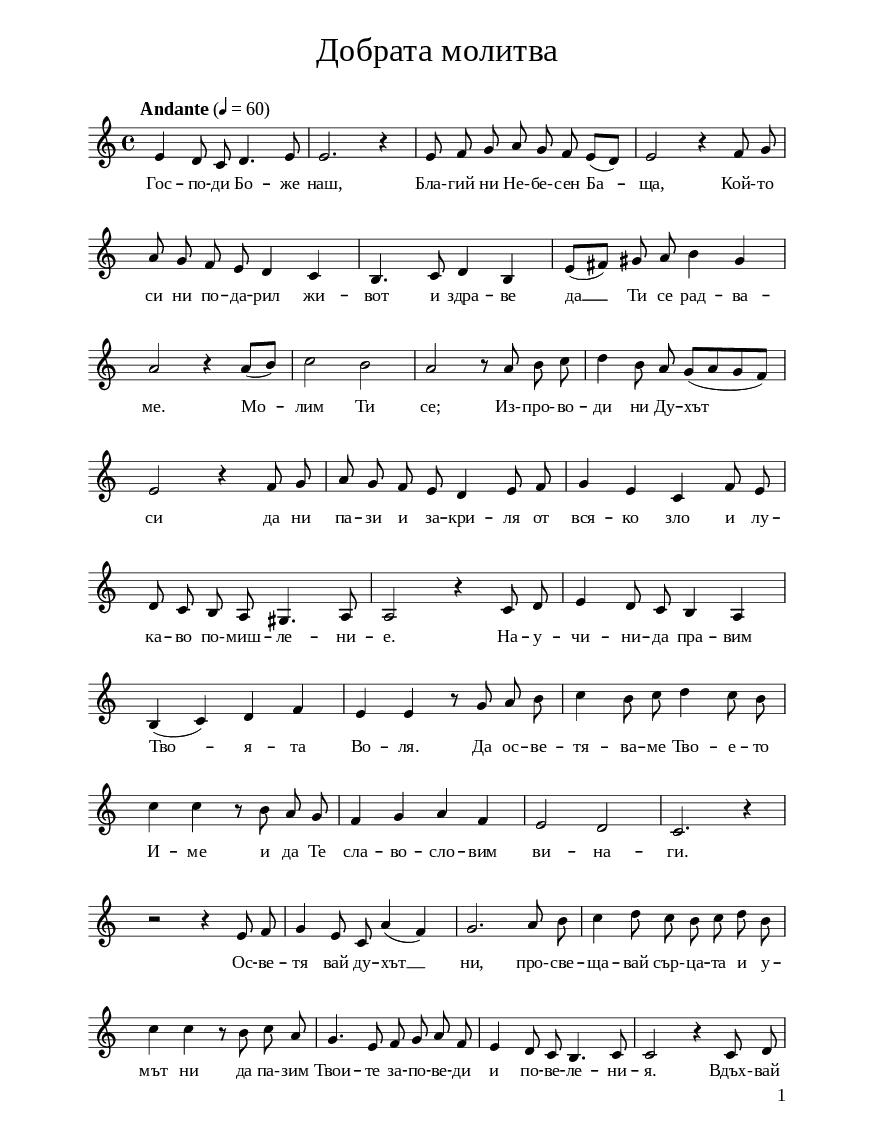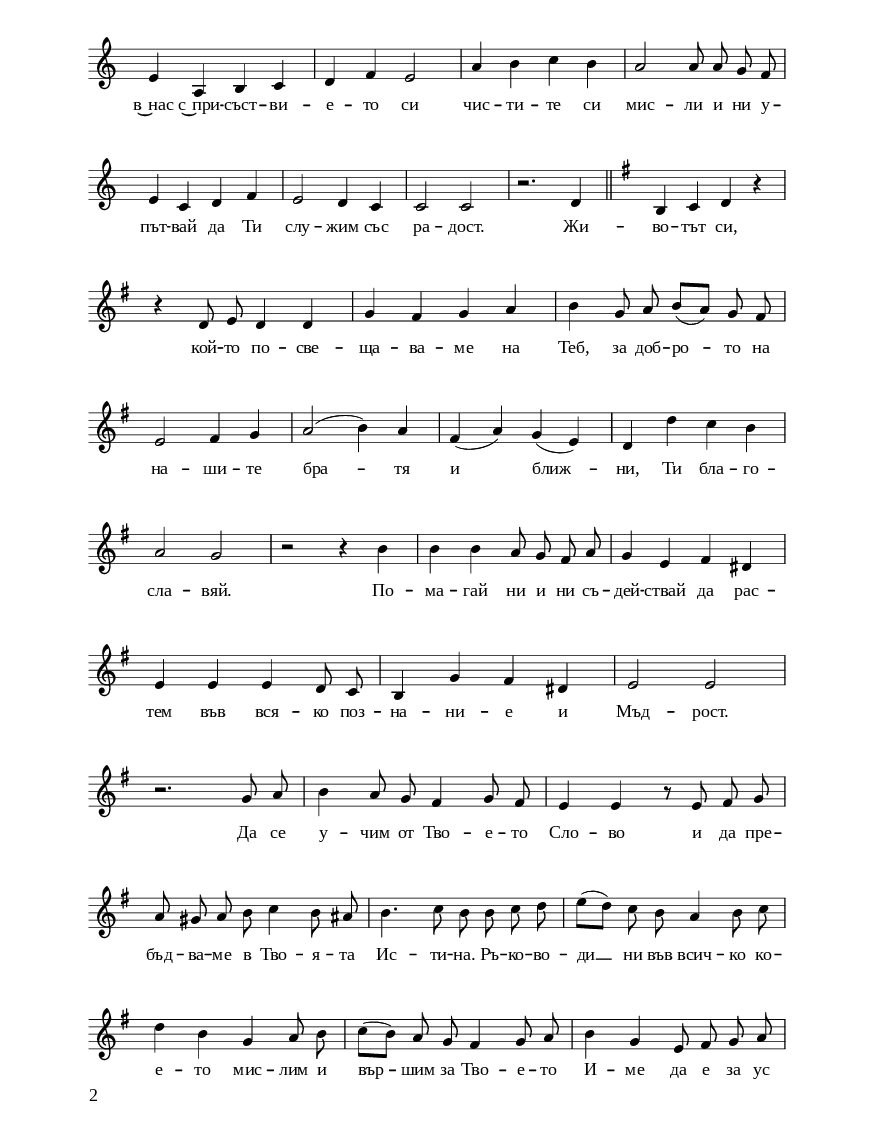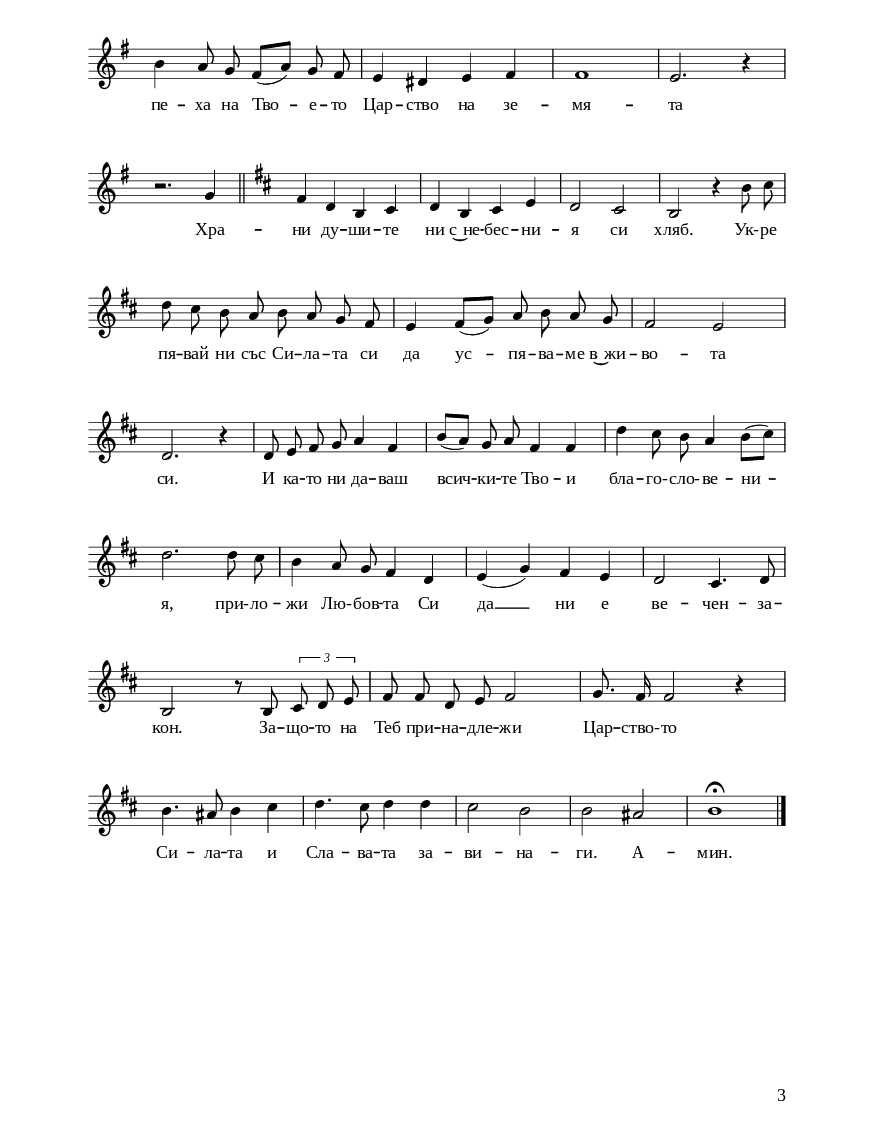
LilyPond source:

\version "2.24.2"

% include paper part and global functions
\include "include/globals.ily"

\bookpart {
    \label #'ref253
  \tocItem \markup "Добрата молитва "
  \include "include/bookpart-paper.ily"
  \score {
    \include "include/score-layout.ily"

    \new Voice  \absolute {
      \clef treble
      \key c \major
      \time 4/4
      \tempoFunc "Andante" 4 "60"
      \autoBeamOff
      e'4  d'8  c'8  d'4.
      e'8 | % 2
      e'2. r4 | % 3
      e'8  f'8  g'8  a'8  g'8
      f'8  e'8 ( [  d'8 ) ] | % 4
      e'2 r4  f'8  g'8 \break | % 5
      a'8  g'8  f'8  e'8  d'4
      c'4 | % 6
      b4.  c'8  d'4  b4 | % 7
      e'8 ( [  fis'8 ) ]  gis'8  a'8
      b'4  gis'4 | \break % 8 
      a'2 r4  a'8 ( [  b'8 ) ] | % 9
      c''2  b'2 |
      a'2 r8  a'8  b'8  c''8 | % 11
      d''4  b'8  a'8  g'8 ( [  a'8
      g'8  f'8 ) ] | \break % 12
      e'2 r4  f'8  g'8 | % 13
      a'8  g'8  f'8  e'8  d'4
      e'8  f'8 | % 14
      g'4  e'4  c'4  f'8  e'8 | \break % 15
      d'8  c'8  b8  a8  gis4.
      a8 | % 16
      a2 r4  c'8  d'8 | % 17
      e'4  d'8  c'8  b4  a4 | \break % 18
      b4 (  c'4 )  d'4  f'4 | % 19
      e'4  e'4 r8  g'8  a'8  b'8 |

      c''4  b'8  c''8  d''4
      c''8  b'8 |  \break % 21
      c''4  c''4 r8  b'8  a'8
      g'8 | % 22
      f'4  g'4  a'4  f'4 | % 23
      e'2  d'2  | % 24
      c'2. r4 | \break % 25
      r2 r4  e'8  f'8 | % 26
      g'4  e'8  c'8  a'4 (  f'4 ) | % 27
      g'2.  a'8  b'8 | % 28
      c''4  d''8  c''8  b'8
      c''8  d''8  b'8 \break | % 29
      c''4  c''4 r8  b'8  c''8
      a'8 |
      g'4.  e'8  f'8  g'8  a'8
      f'8 | % 31
      e'4  d'8  c'8  b4.  c'8 | % 32
      c'2 r4  c'8  d'8 \break | % 33
      e'4  a4  b4  c'4 | % 34
      d'4  f'4  e'2 | % 35
      a'4  b'4  c''4  b'4 | % 36
      a'2  a'8  a'8  g'8  f'8 | \break % 37
      e'4  c'4  d'4  f'4  | % 38
      e'2  d'4  c'4 | % 39
      c'2  c'2 |
      r2.  d'4 \bar "||"
      \key g \major  b4  c'4  d'4 r4 |\break % 42
      r4  d'8  e'8  d'4  d'4 | % 43
      g'4  fis'4  g'4  a'4 | % 44
      b'4  g'8  a'8  b'8 ( [  a'8 )
      ]  g'8  fis'8 | \break % 45
      e'2  fis'4  g'4 |  % 46
      a'2 (  b'4 )  a'4 | % 47
      fis'4 (  a'4 )  g'4 (  e'4 ) | % 48
      d'4  d''4  c''4  b'4 | \break % 49
      a'2  g'2 |
      r2 r4  b'4 | % 51
      b'4  b'4  a'8  g'8  fis'8
      a'8 | % 52
      g'4  e'4  fis'4  dis'4 | \break % 53
      e'4  e'4  e'4  d'8  c'8  | % 54
      b4  g'4  fis'4  dis'4 | % 55
      e'2  e'2 | \break % 56
      r2.  g'8  a'8 | % 57
      b'4  a'8  g'8  fis'4  g'8
      fis'8 | % 58
      e'4  e'4 r8  e'8  fis'8  g'8
      \break | % 59
      a'8  gis'8  a'8  b'8  c''4
      b'8  ais'8 |
      b'4.  c''8  b'8  b'8
      c''8  d''8 | % 61
      e''8 ( [  d''8 ) ]  c''8  b'8
      a'4  b'8  c''8 | \break % 62
      d''4  b'4  g'4  a'8  b'8 | % 63
      c''8 ( [  b'8 ) ]  a'8  g'8
      fis'4  g'8  a'8 | % 64
      b'4  g'4  e'8  fis'8  g'8
      a'8 | \break % 65
      b'4  a'8  g'8  fis'8 ( [  a'8
      ) ]  g'8  fis'8 | % 66
      e'4  dis'4  e'4  fis'4 | % 67
      fis'1  | % 68
      e'2. r4 | \break % 69
      r2.  g'4 \bar "||"
      \key b \minor  fis'4  d'4  b4  cis'4 | % 71
      d'4  b4  cis'4  e'4 | % 72
      d'2  cis'2 | % 73
      b2 r4  b'8  cis''8 \break | % 74
      d''8  cis''8  b'8  a'8
      b'8  a'8  g'8  fis'8 | % 75
      e'4  fis'8 ( [  g'8 ) ]  a'8
      b'8  a'8  g'8 | % 76
      fis'2  e'2 \break | % 77
      d'2. r4  | % 78
      d'8  e'8  fis'8  g'8  a'4
      fis'4 | % 79
      b'8 ( [  a'8 ) ]  g'8  a'8  fis'4
      fis'4 |
      d''4  cis''8  b'8  a'4
      b'8 ( [  cis''8 ) ] | \break % 81
      d''2.  d''8  cis''8  | % 82
      b'4  a'8  g'8  fis'4  d'4 | % 83
      e'4 (  g'4 )  fis'4  e'4 | % 84
      d'2  cis'4.  d'8 |\break % 85
      b2 r8  b8 \times 2/3 {
        cis'8  d'8  e'8
      }
      | % 86
      fis'8  fis'8  d'8  e'8  fis'2
      | % 87
      g'8.  fis'16  fis'2 r4   \break | % 88
      b'4.  ais'8  b'4  cis''4 | % 89
      d''4.  cis''8  d''4  d''4 |

      cis''2  b'2 | % 91
      b'2  ais'2 | % 92
      b'1 \fermata \bar "|."
    }

    \addlyrics {
      Гос -- по -- ди Бо -- же наш,
      "Бла-" -- гий ни "Не-" -- "бе-" -- сен Ба -- ща, "Кой-"
      -- то си ни по -- да -- рил жи -- вот и здра --
      ве да  __ Ти се рад -- ва -- ме. Мо -- лим Ти се;
      "Из-" -- "про-" -- во -- ди ни Ду --
      хът си да ни па -- зи и за -- кри -- ля от вся --
      ко зло и лу -- ка -- во "по-" -- миш -- ле -- ни
      -- е. На -- у -- чи -- ни -- да пра -- вим Тво
      -- я -- та Во -- ля. Да ос -- ве -- тя -- ва
      -- ме Тво -- е -- то И -- ме и да Те сла --
      во -- сло -- вим ви -- на -- ги. Ос -- ве -- тя
      вай ду -- хът __ ни, "про-" -- све -- ща -- вай
      "сър-"  -- ца -- та и у -- мът ни да "па-" -- зим
      Твои -- те за -- по -- ве -- ди и по -- ве
      -- ле -- ни -- я. "Вдъх-" -- вай в~нас с~при -- съст --
      ви -- е -- то си чис -- ти -- те си мис -- ли
      и ни у -- път -- вай да Ти слу -- жим със ра
      -- дост. Жи -- во -- тът си, кой -- то по -- све
      -- ща -- ва -- ме на Теб, за доб -- ро -- то
      на на -- ши -- те бра -- тя и  ближ
      -- ни, Ти бла -- го -- сла -- вяй. По -- ма --
      гай ни и ни съ -- дей -- ствай да рас -- тем
      във вся -- ко поз -- на -- ни -- е и Мъд --
      рост. Да се у -- чим от Тво -- е -- то Сло --
      во и да пре -- бъд -- ва -- ме в Тво -- я --
      та Ис -- ти -- на. Ръ -- ко -- во -- ди __  ни
      във всич -- ко ко -- е -- то мис -- лим и вър
      -- шим за Тво -- е -- то И -- ме да е за
      ус пе -- ха на Тво -- е -- то Цар -- ство
      на зе -- мя -- та Хра -- ни ду -- ши -- те ни
      с~не -- бес -- ни -- я си хляб. "Ук-" -- ре пя --
      вай ни със Си -- ла -- та си да ус -- пя
      -- ва -- ме в~жи -- во -- та си. И ка -- то ни
      да -- ваш всич -- ки -- те Тво -- и бла --
      "го-" -- "сло-" -- ве -- ни -- я, "при-" -- ло -- жи
      "Лю-" -- бов -- та Си да  __ ни е ве -- чен --
      за -- кон. За -- що -- то на Теб при -- на --
      дле -- жи Цар -- "ство-" -- то Си -- ла -- та и Сла
      -- ва -- та за -- ви -- на -- ги. А -- мин.}

      \header {
        title = \titleFunc "Добрата молитва" "Dobrata molitva"
      }

      \midi{}

    } % score




  } % bookpart

  % Più mosso
  %
